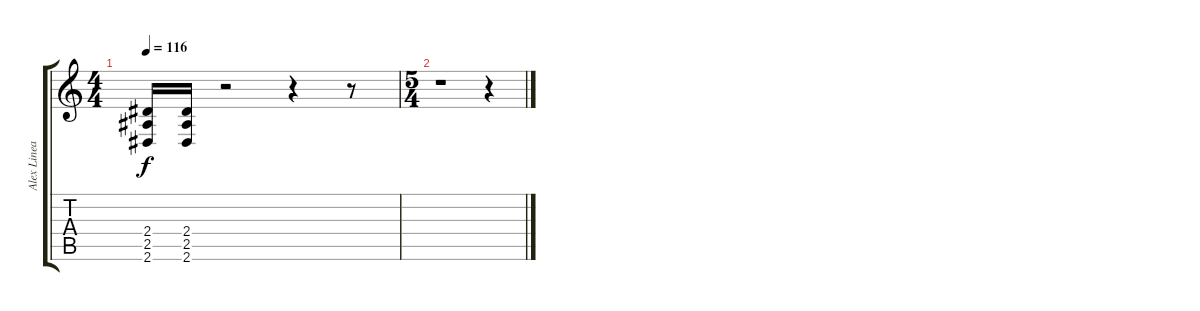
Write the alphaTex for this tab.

\track ("Alex Lineares" "Alex Linea") {instrument distortionguitar}
\staff {score tabs}
\tuning (Eb4 Bb3 Gb3 Db3 Ab2 Db2) {hide}
\ts (4 4)
\tempo 116
\clef g2
\ks c
(2.4 2.5 2.6).16{dy f} (2.4 2.5 2.6).16 r.2 r.4 r.8 |
\ts (5 4)
r.1 r.4
